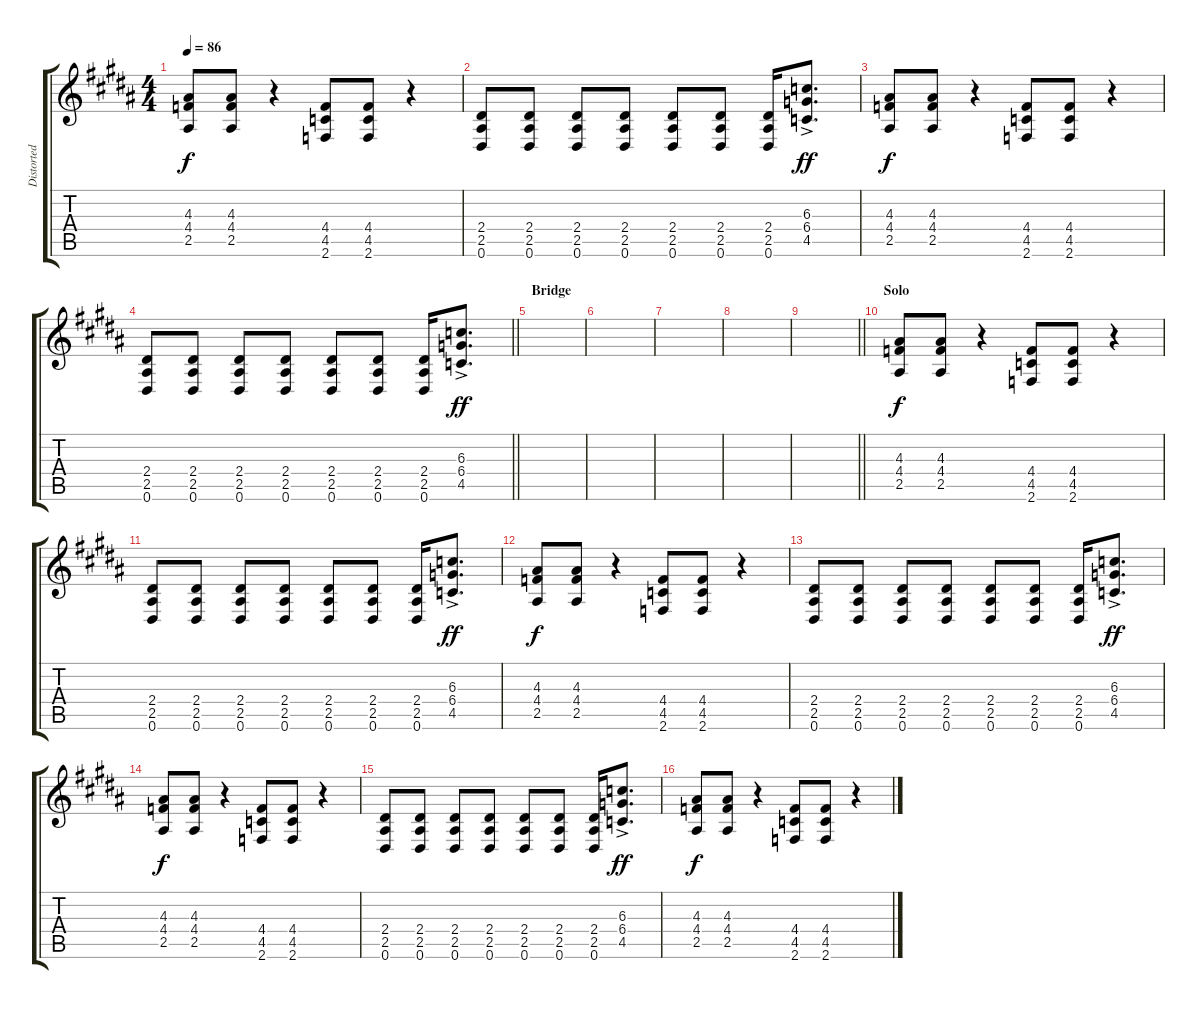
\track ("Distorted Chorus (Electric 3)" "Distorted ") {instrument distortionguitar}
\staff {score tabs}
\tuning (Eb4 Bb3 Gb3 Db3 Ab2 Eb2) {hide}
\ts (4 4)
\tempo 86
\clef g2
\ks b
(4.3 4.4 2.5).8{dy f} (4.3 4.4 2.5).8 r.4 (4.4 4.5 2.6).8 (4.4 4.5 2.6).8 r.4 |
(2.4 2.5 0.6).8 (2.4 2.5 0.6).8 (2.4 2.5 0.6).8 (2.4 2.5 0.6).8 (2.4 2.5 0.6).8 (2.4 2.5 0.6).8 (2.4 2.5 0.6).16 (6.3 6.4 4.5{ac}).8{d dy ff} |
(4.3 4.4 2.5).8{dy f} (4.3 4.4 2.5).8 r.4 (4.4 4.5 2.6).8 (4.4 4.5 2.6).8 r.4 |
\barLineRight lightlight
(2.4 2.5 0.6).8 (2.4 2.5 0.6).8 (2.4 2.5 0.6).8 (2.4 2.5 0.6).8 (2.4 2.5 0.6).8 (2.4 2.5 0.6).8 (2.4 2.5 0.6).16 (6.3 6.4 4.5{ac}).8{d dy ff} |
\section ("" "Bridge")
|
|
|
|
\barLineRight lightlight
|
\section ("" "Solo")
(4.3 4.4 2.5).8{dy f} (4.3 4.4 2.5).8 r.4 (4.4 4.5 2.6).8 (4.4 4.5 2.6).8 r.4 |
(2.4 2.5 0.6).8 (2.4 2.5 0.6).8 (2.4 2.5 0.6).8 (2.4 2.5 0.6).8 (2.4 2.5 0.6).8 (2.4 2.5 0.6).8 (2.4 2.5 0.6).16 (6.3 6.4 4.5{ac}).8{d dy ff} |
(4.3 4.4 2.5).8{dy f} (4.3 4.4 2.5).8 r.4 (4.4 4.5 2.6).8 (4.4 4.5 2.6).8 r.4 |
(2.4 2.5 0.6).8 (2.4 2.5 0.6).8 (2.4 2.5 0.6).8 (2.4 2.5 0.6).8 (2.4 2.5 0.6).8 (2.4 2.5 0.6).8 (2.4 2.5 0.6).16 (6.3 6.4 4.5{ac}).8{d dy ff} |
(4.3 4.4 2.5).8{dy f} (4.3 4.4 2.5).8 r.4 (4.4 4.5 2.6).8 (4.4 4.5 2.6).8 r.4 |
(2.4 2.5 0.6).8 (2.4 2.5 0.6).8 (2.4 2.5 0.6).8 (2.4 2.5 0.6).8 (2.4 2.5 0.6).8 (2.4 2.5 0.6).8 (2.4 2.5 0.6).16 (6.3 6.4 4.5{ac}).8{d dy ff} |
(4.3 4.4 2.5).8{dy f} (4.3 4.4 2.5).8 r.4 (4.4 4.5 2.6).8 (4.4 4.5 2.6).8 r.4
